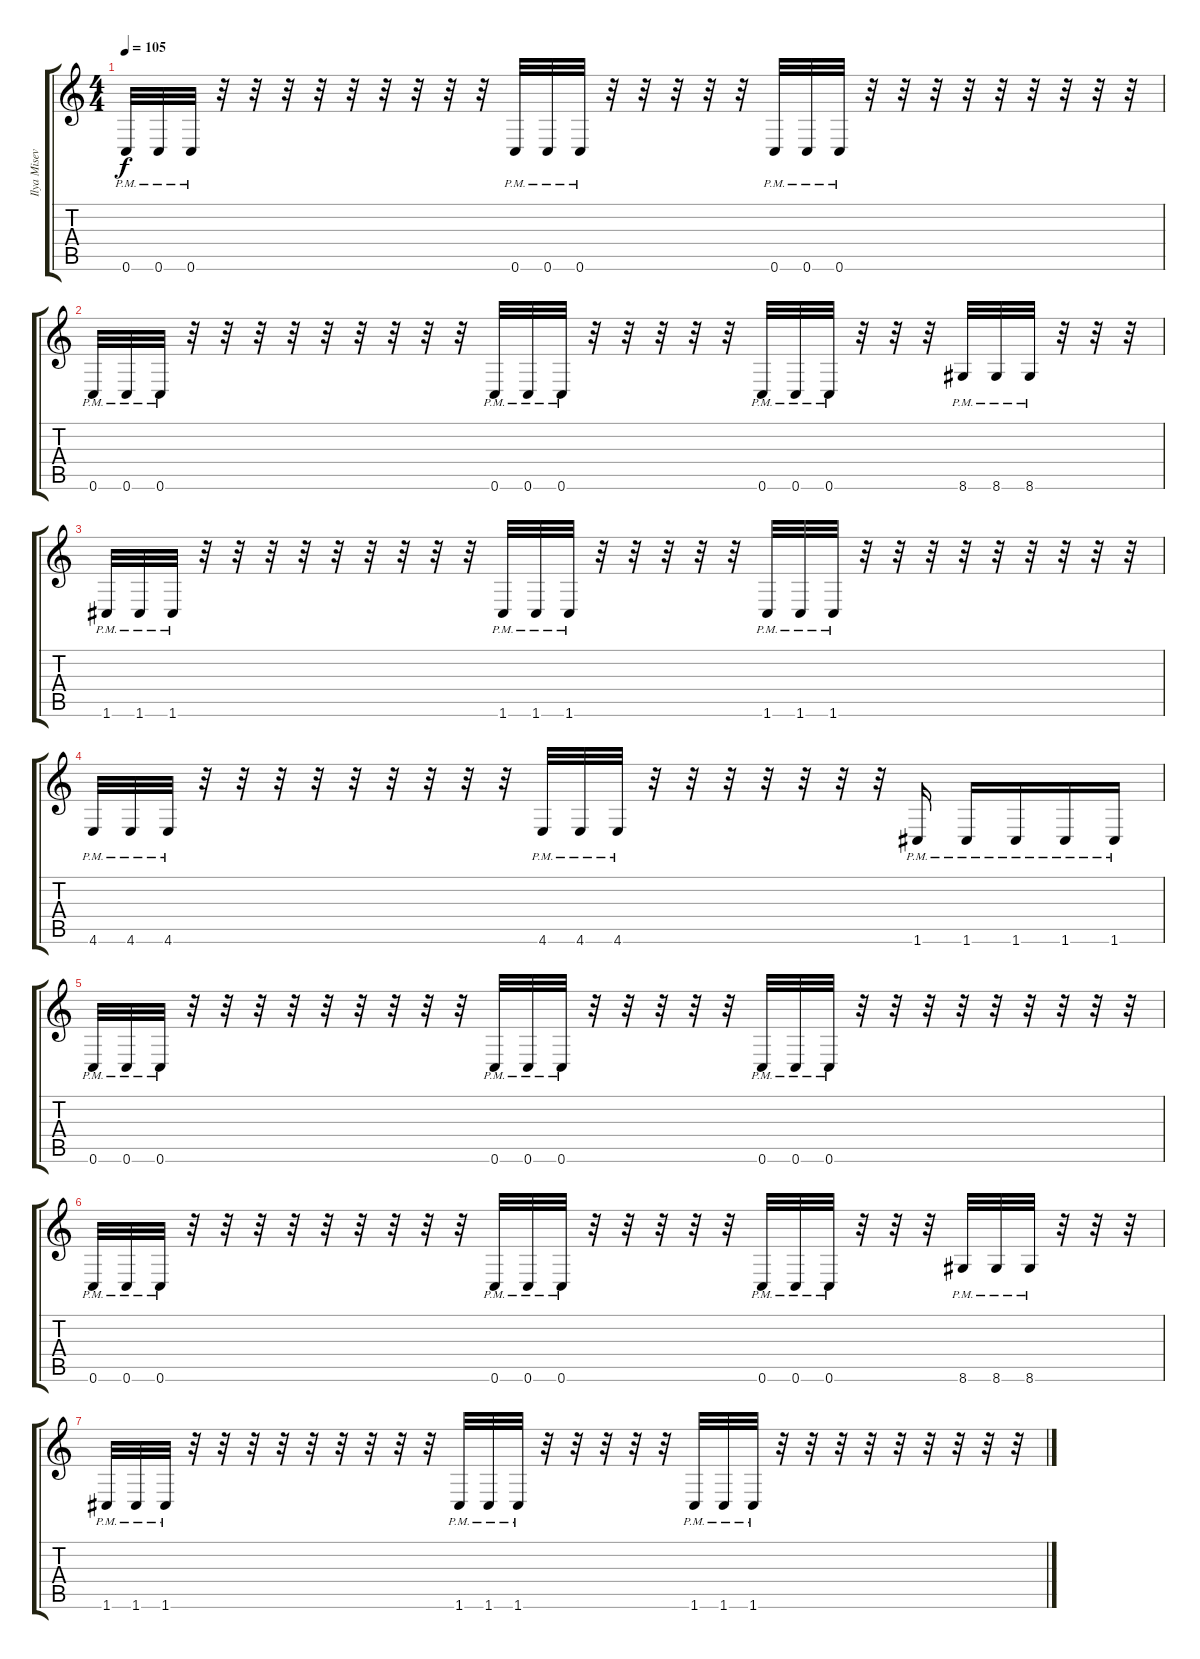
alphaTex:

\track ("Ilya Misevich" "Ilya Misev") {instrument electricbassfinger}
\staff {score tabs}
\tuning (C4 G3 Eb3 Bb2 F2 C2) {hide}
\ts (4 4)
\tempo 105
\clef g2
\ks c
0.6{pm}.32{dy f} 0.6{pm}.32 0.6{pm}.32 r.32 r.32 r.32 r.32 r.32 r.32 r.32 r.32 r.32 0.6{pm}.32 0.6{pm}.32 0.6{pm}.32 r.32 r.32 r.32 r.32 r.32 0.6{pm}.32 0.6{pm}.32 0.6{pm}.32 r.32 r.32 r.32 r.32 r.32 r.32 r.32 r.32 r.32 |
0.6{pm}.32 0.6{pm}.32 0.6{pm}.32 r.32 r.32 r.32 r.32 r.32 r.32 r.32 r.32 r.32 0.6{pm}.32 0.6{pm}.32 0.6{pm}.32 r.32 r.32 r.32 r.32 r.32 0.6{pm}.32 0.6{pm}.32 0.6{pm}.32 r.32 r.32 r.32 8.6{pm}.32 8.6{pm}.32 8.6{pm}.32 r.32 r.32 r.32 |
1.6{pm}.32 1.6{pm}.32 1.6{pm}.32 r.32 r.32 r.32 r.32 r.32 r.32 r.32 r.32 r.32 1.6{pm}.32 1.6{pm}.32 1.6{pm}.32 r.32 r.32 r.32 r.32 r.32 1.6{pm}.32 1.6{pm}.32 1.6{pm}.32 r.32 r.32 r.32 r.32 r.32 r.32 r.32 r.32 r.32 |
4.6{pm}.32 4.6{pm}.32 4.6{pm}.32 r.32 r.32 r.32 r.32 r.32 r.32 r.32 r.32 r.32 4.6{pm}.32 4.6{pm}.32 4.6{pm}.32 r.32 r.32 r.32 r.32 r.32 r.32 r.32 1.6{pm}.16 1.6{pm}.16 1.6{pm}.16 1.6{pm}.16 1.6{pm}.16 |
0.6{pm}.32 0.6{pm}.32 0.6{pm}.32 r.32 r.32 r.32 r.32 r.32 r.32 r.32 r.32 r.32 0.6{pm}.32 0.6{pm}.32 0.6{pm}.32 r.32 r.32 r.32 r.32 r.32 0.6{pm}.32 0.6{pm}.32 0.6{pm}.32 r.32 r.32 r.32 r.32 r.32 r.32 r.32 r.32 r.32 |
0.6{pm}.32 0.6{pm}.32 0.6{pm}.32 r.32 r.32 r.32 r.32 r.32 r.32 r.32 r.32 r.32 0.6{pm}.32 0.6{pm}.32 0.6{pm}.32 r.32 r.32 r.32 r.32 r.32 0.6{pm}.32 0.6{pm}.32 0.6{pm}.32 r.32 r.32 r.32 8.6{pm}.32 8.6{pm}.32 8.6{pm}.32 r.32 r.32 r.32 |
1.6{pm}.32 1.6{pm}.32 1.6{pm}.32 r.32 r.32 r.32 r.32 r.32 r.32 r.32 r.32 r.32 1.6{pm}.32 1.6{pm}.32 1.6{pm}.32 r.32 r.32 r.32 r.32 r.32 1.6{pm}.32 1.6{pm}.32 1.6{pm}.32 r.32 r.32 r.32 r.32 r.32 r.32 r.32 r.32 r.32
